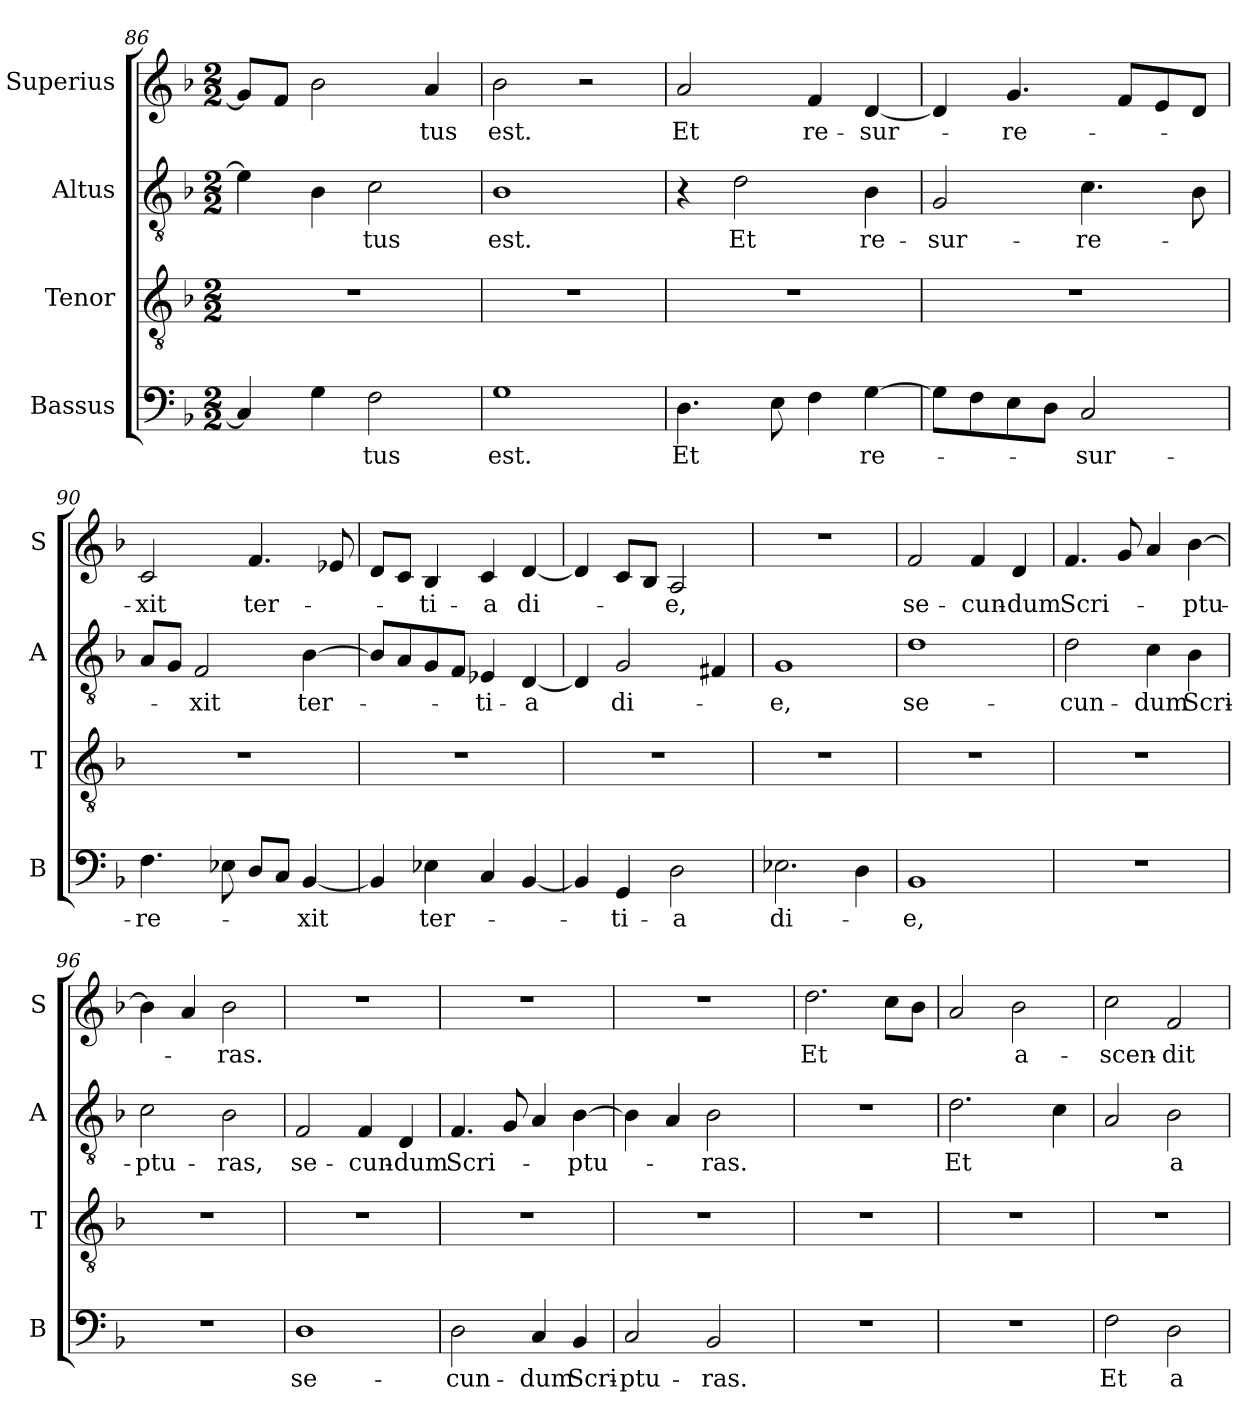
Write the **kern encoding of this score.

**kern	**text	**kern	**kern	**text	**kern	**text
*part4	*part4	*part3	*part2	*part2	*part1	*part1
*staff4	*staff4	*staff3	*staff2	*staff2	*staff1	*staff1
*I"Bassus	*	*I"Tenor	*I"Altus	*	*I"Superius	*
*I'B	*	*I'T	*I'A	*	*I'S	*
*clefF4	*	*clefGv2	*clefGv2	*	*clefG2	*
*k[b-]	*	*k[b-]	*k[b-]	*	*k[b-]	*
*M2/2	*	*M2/2	*M2/2	*	*M2/2	*
=86	=86	=86	=86	=86	=86	=86
4C]	.	1r	4e-]	.	8gL]	.
.	.	.	.	.	8fJ	.
4G	.	.	4B-	.	2b-	.
!	!LO:LY:i	!	!	!	!	!
2F	-tus	.	2c	-tus	.	.
!	!	!	!	!	!	!LO:LY:i
.	.	.	.	.	4a	-tus
=87	=87	=87	=87	=87	=87	=87
!	!LO:LY:i	!	!	!	!	!LO:LY:i
1G	est.	1r	1B-	est.	2b-	est.
.	.	.	.	.	2r	.
=88	=88	=88	=88	=88	=88	=88
!	!LO:LY:i	!	!	!	!	!
4.D	Et	1r	4r	.	2a	Et
.	.	.	2d	Et	.	.
8E	.	.	.	.	.	.
4F	.	.	.	.	4f	re-
!	!LO:LY:i	!	!	!	!	!
[4G	re-	.	4B-	re-	[4d	-sur-
=89	=89	=89	=89	=89	=89	=89
8GL]	.	1r	2G	-sur-	4d]	.
8F	.	.	.	.	.	.
8E	.	.	.	.	4.g	-re-
8DJ	.	.	.	.	.	.
!	!LO:LY:i	!	!	!	!	!
2C	-sur-	.	4.c	-re-	.	.
.	.	.	.	.	8fL	.
.	.	.	.	.	8e	.
.	.	.	8B-	.	8dJ	.
=90	=90	=90	=90	=90	=90	=90
!	!LO:LY:i	!	!	!	!	!
4.F	-re-	1r	8AL	.	2c	-xit
.	.	.	8GJ	.	.	.
.	.	.	2F	-xit	.	.
8E-X	.	.	.	.	.	.
8DL	.	.	.	.	4.f	ter-
8CJ	.	.	.	.	.	.
!	!LO:LY:i	!	!	!	!	!
[4BB-	-xit	.	[4B-	ter-	.	.
.	.	.	.	.	8e-X	.
=91	=91	=91	=91	=91	=91	=91
4BB-]	.	1r	8B-L]	.	8dL	.
.	.	.	8A	.	8cJ	.
!	!LO:LY:i	!	!	!	!	!
4E-X	ter-	.	8G	.	4B-	-ti-
.	.	.	8FJ	.	.	.
4C	.	.	4E-X	-ti-	4c	-a
[4BB-	.	.	[4D	-a	[4d	di-
=92	=92	=92	=92	=92	=92	=92
4BB-]	.	1r	4D]	.	4d]	.
!	!LO:LY:i	!	!	!	!	!
4GG	-ti-	.	2G	di-	8cL	.
.	.	.	.	.	8B-J	.
!	!LO:LY:i	!	!	!	!	!
2D	-a	.	.	.	2A	-e,
.	.	.	4F#X	.	.	.
=93	=93	=93	=93	=93	=93	=93
!	!LO:LY:i	!	!	!	!	!
2.E-X	di-	1r	1G	-e,	1r	.
4D	.	.	.	.	.	.
=94	=94	=94	=94	=94	=94	=94
!	!LO:LY:i	!	!	!	!	!
1BB-	-e,	1r	1d	se-	2f	se-
.	.	.	.	.	4f	-cun-
.	.	.	.	.	4d	-dum
=95	=95	=95	=95	=95	=95	=95
!	!	!	!	!	!	!LO:LY:i
1r	.	1r	2d	-cun-	4.f	Scri-
.	.	.	.	.	8g	.
.	.	.	4c	-dum	4a	.
!	!	!	!	!	!	!LO:LY:i
.	.	.	4B-	Scri-	[4b-	-ptu-
=96	=96	=96	=96	=96	=96	=96
1r	.	1r	2c	-ptu-	4b-]	.
.	.	.	.	.	4a	.
!	!	!	!	!	!	!LO:LY:i
.	.	.	2B-	-ras,	2b-	-ras.
=97	=97	=97	=97	=97	=97	=97
!	!LO:LY:i	!	!	!LO:LY:i	!	!
1D	se-	1r	2F	se-	1r	.
!	!	!	!	!LO:LY:i	!	!
.	.	.	4F	-cun-	.	.
!	!	!	!	!LO:LY:i	!	!
.	.	.	4D	-dum	.	.
=98	=98	=98	=98	=98	=98	=98
!	!LO:LY:i	!	!	!LO:LY:i	!	!
2D	-cun-	1r	4.F	Scri-	1r	.
.	.	.	8G	.	.	.
!	!LO:LY:i	!	!	!	!	!
4C	-dum	.	4A	.	.	.
!	!LO:LY:i	!	!	!LO:LY:i	!	!
4BB-	Scri-	.	[4B-	-ptu-	.	.
=99	=99	=99	=99	=99	=99	=99
!	!LO:LY:i	!	!	!	!	!
2C	-ptu-	1r	4B-]	.	1r	.
.	.	.	4A	.	.	.
!	!LO:LY:i	!	!	!LO:LY:i	!	!
2BB-	-ras.	.	2B-	-ras.	.	.
=100	=100	=100	=100	=100	=100	=100
1r	.	1r	1r	.	2.dd	Et
.	.	.	.	.	8ccL	.
.	.	.	.	.	8b-J	.
=101	=101	=101	=101	=101	=101	=101
1r	.	1r	2.d	Et	2a	.
.	.	.	.	.	2b-	a-
.	.	.	4c	.	.	.
=102	=102	=102	=102	=102	=102	=102
2F	Et	1r	2A	.	2cc	-scen-
2D	a-	.	2B-	a-	2f	-dit
=	=	=	=	=	=	=
*-	*-	*-	*-	*-	*-	*-
